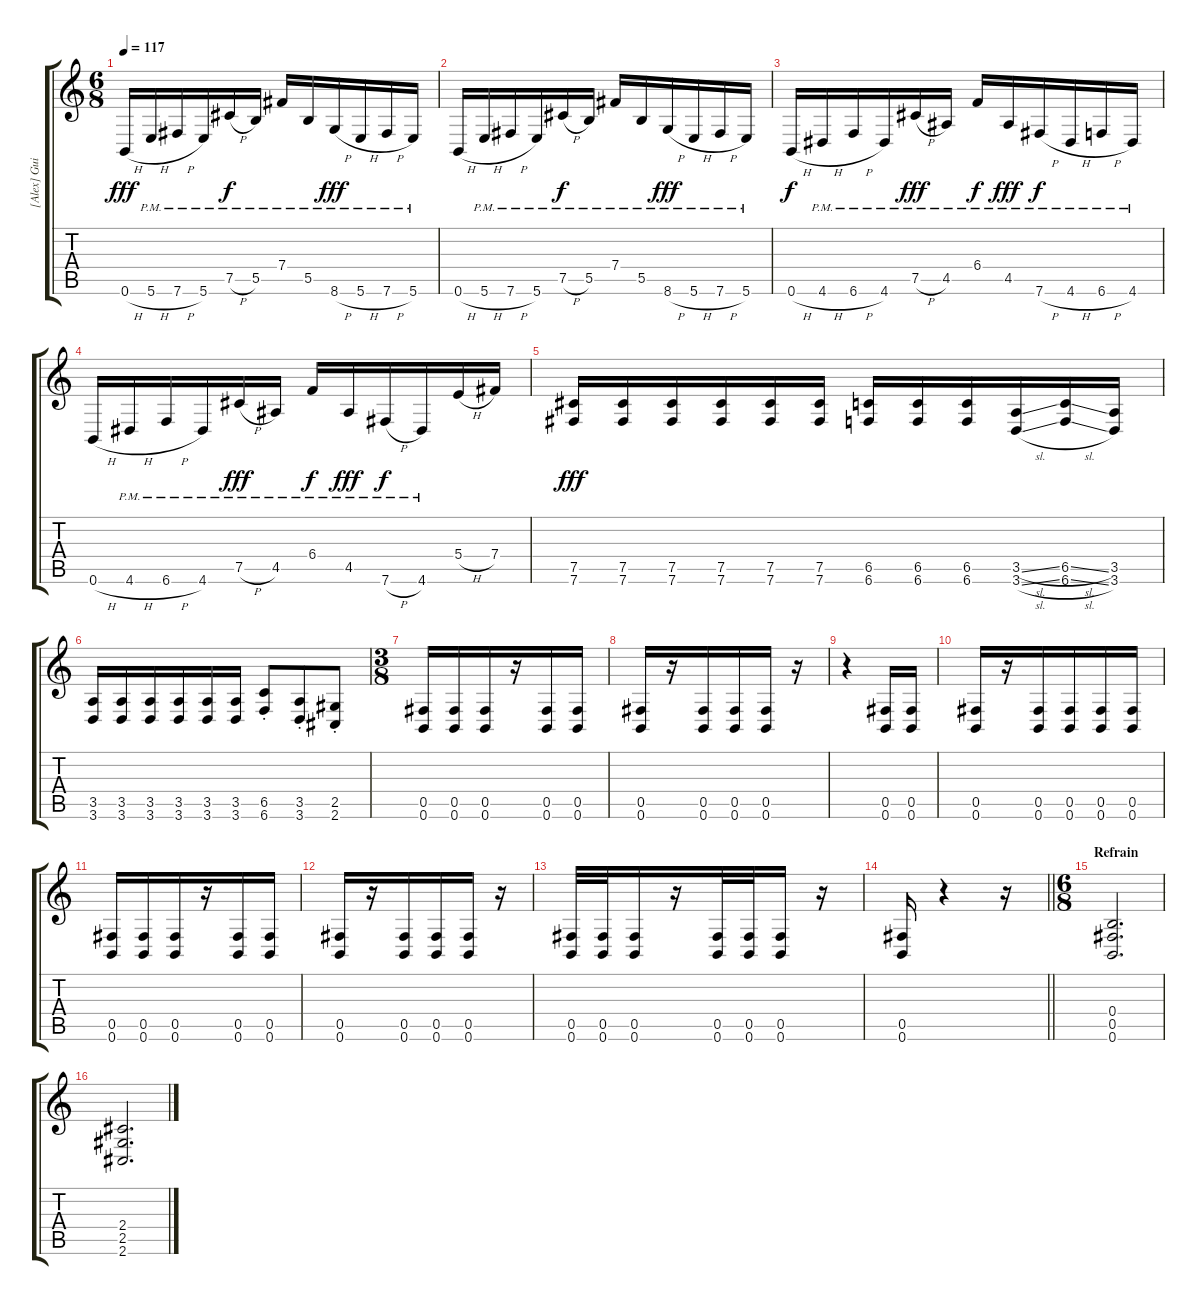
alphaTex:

\track ("[Alex] Guitar #2" "[Alex] Gui") {instrument distortionguitar}
\staff {score tabs}
\tuning (Db4 Ab3 E3 B2 Gb2 B1) {hide}
\ts (6 8)
\tempo 117
\clef g2
\ks c
0.6{h}.16{dy fff} 5.6{h pm}.16 7.6{h pm}.16 5.6{pm}.16 7.5{h pm}.16{dy f} 5.5{pm}.16 7.4{pm}.16 5.5{pm}.16 8.6{h pm}.16{dy fff} 5.6{h pm}.16 7.6{h pm}.16 5.6{pm}.16 |
0.6{h}.16 5.6{h pm}.16 7.6{h pm}.16 5.6{pm}.16 7.5{h pm}.16{dy f} 5.5{pm}.16 7.4{pm}.16 5.5{pm}.16 8.6{h pm}.16{dy fff} 5.6{h pm}.16 7.6{h pm}.16 5.6{pm}.16 |
0.6{h}.16{dy f} 4.6{h pm}.16 6.6{h pm}.16 4.6{pm}.16 7.5{h pm}.16{dy fff} 4.5{pm}.16 6.4{pm}.16{dy f} 4.5{pm}.16{dy fff} 7.6{h pm}.16{dy f} 4.6{h pm}.16 6.6{h pm}.16 4.6{pm}.16 |
0.6{h}.16 4.6{h pm}.16 6.6{h pm}.16 4.6{pm}.16 7.5{h pm}.16{dy fff} 4.5{pm}.16 6.4{pm}.16{dy f} 4.5{pm}.16{dy fff} 7.6{h pm}.16{dy f} 4.6{pm}.16 5.4{h}.16 7.4.16 |
(7.5 7.6).16{dy fff volume 16} (7.5 7.6).16 (7.5 7.6).16 (7.5 7.6).16 (7.5 7.6).16 (7.5 7.6).16 (6.5 6.6).16 (6.5 6.6).16 (6.5 6.6).16 (3.5{sl} 3.6{sl}).16 (6.5{sl} 6.6{sl}).16 (3.5 3.6).16 |
(3.5 3.6).16 (3.5 3.6).16 (3.5 3.6).16 (3.5 3.6).16 (3.5 3.6).16 (3.5 3.6).16 (6.5{st} 6.6{st}).8 (3.5{st} 3.6{st}).8 (2.5{st} 2.6{st}).8 |
\ts (3 8)
(0.5 0.6).16 (0.5 0.6).16 (0.5 0.6).16 r.16 (0.5 0.6).16 (0.5 0.6).16 |
(0.5 0.6).16 r.16 (0.5 0.6).16 (0.5 0.6).16 (0.5 0.6).16 r.16 |
r.4 (0.5 0.6).16 (0.5 0.6).16 |
(0.5 0.6).16 r.16 (0.5 0.6).16 (0.5 0.6).16 (0.5 0.6).16 (0.5 0.6).16 |
(0.5 0.6).16 (0.5 0.6).16 (0.5 0.6).16 r.16 (0.5 0.6).16 (0.5 0.6).16 |
(0.5 0.6).16 r.16 (0.5 0.6).16 (0.5 0.6).16 (0.5 0.6).16 r.16 |
(0.5 0.6).32 (0.5 0.6).32 (0.5 0.6).16 r.16 (0.5 0.6).32 (0.5 0.6).32 (0.5 0.6).16 r.16 |
\barLineRight lightlight
(0.5 0.6).16 r.4 r.16 |
\ts (6 8)
\section ("" "Refrain ")
(0.4 0.5 0.6).2{d volume 13} |
(2.4 2.5 2.6).2{d}
